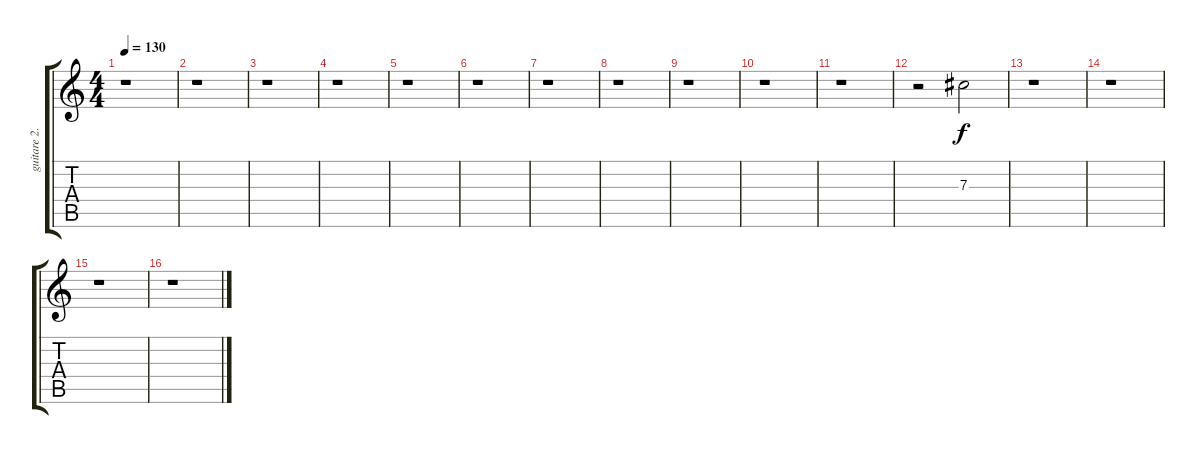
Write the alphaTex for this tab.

\track ("guitare 2." "guitare 2.") {instrument distortionguitar}
\staff {score tabs}
\tuning (Eb4 Bb3 Gb3 Db3 Ab2 Eb2) {hide}
\ts (4 4)
\tempo 130
\clef g2
\ks c
r.1{dy f} |
r.1 |
r.1 |
r.1 |
r.1 |
r.1 |
r.1 |
r.1 |
r.1 |
r.1 |
r.1 |
r.2 7.3.2 |
r.1 |
r.1 |
r.1 |
r.1
